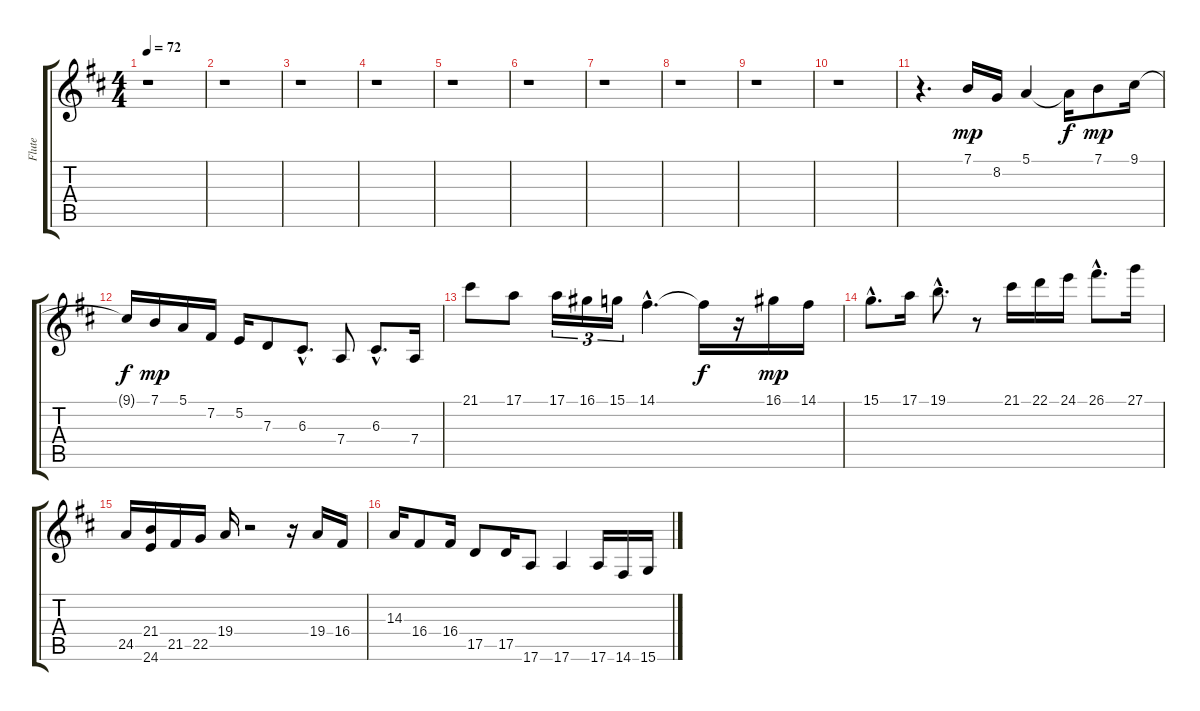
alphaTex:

\track ("Flute" "Flute") {instrument flute}
\staff {score tabs}
\tuning (E4 B3 G3 D3 A2 E2) {hide}
\ts (4 4)
\tempo 72
\clef g2
\ks d
r.1{dy mp} |
r.1 |
r.1 |
r.1 |
r.1 |
r.1 |
r.1 |
r.1 |
r.1 |
r.1 |
r.4{d} 7.1.16 8.2.16 5.1.4 5.1{t}.16{dy f} 7.1.8{dy mp} 9.1.16 |
9.1{t}.16{dy f} 7.1.16{dy mp} 5.1.16 7.2.16 5.2.16 7.3.8 6.3{hac}.8{d} 7.4.8 6.3{hac}.8{d} 7.4.16 |
21.1.8 17.1.8 17.1.16{tu (3 2)} 16.1.16{tu (3 2)} 15.1.16{tu (3 2)} 14.1{hac}.4{d} 14.1{t}.16{dy f} r.16 16.1.16{dy mp} 14.1.16 |
15.1{hac}.8{d} 17.1.16 19.1{hac}.8{d} r.8 21.1.16 22.1.16 24.1.16 26.1{hac}.8{d} 27.1.16 |
24.5.16 (21.4 24.6).16 21.5.16 22.5.16 19.4.16 r.2 r.16 19.4.16 16.4.16 |
14.3.16 16.4.8 16.4.16 17.5.8 17.5.16 17.6.8 17.6.4 17.6.16 14.6.16 15.6.16
